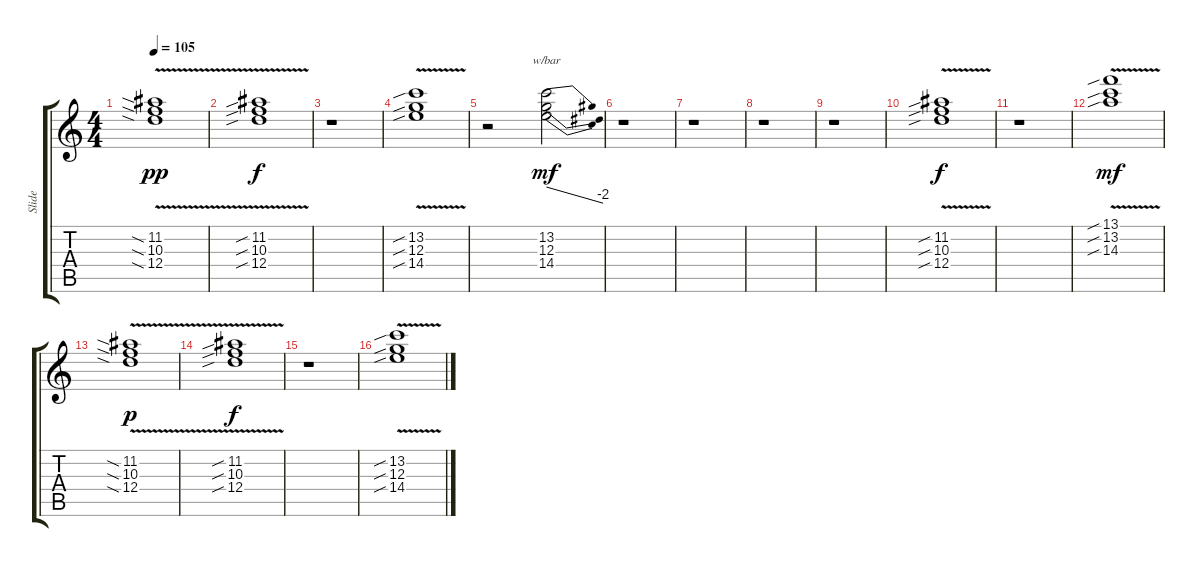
\track ("Slide" "Slide") {instrument electricguitarjazz}
\staff {score tabs}
\tuning (E4 B3 G3 D3 A2 E2) {hide}
\ts (4 4)
\tempo 105
\clef g2
\ks c
(11.2{v sia} 10.3{sia} 12.4{sia}).1{dy pp} |
(11.2{v sib} 10.3{sib} 12.4{sib}).1{dy f} |
r.1 |
(13.2{v sib} 12.3{sib} 14.4{sib}).1 |
r.2 (13.2 12.3 14.4).2{tbe (dive default 0 0 60 -8) dy mf} |
r.1 |
r.1 |
r.1 |
r.1 |
(11.2{v sib} 10.3{sib} 12.4{sib}).1{dy f} |
r.1 |
(13.1{sib} 13.2{v sib} 14.3{sib}).1{dy mf} |
(11.2{v sia} 10.3{sia} 12.4{sia}).1{dy p} |
(11.2{v sib} 10.3{sib} 12.4{sib}).1{dy f} |
r.1 |
(13.2{v sib} 12.3{sib} 14.4{sib}).1
